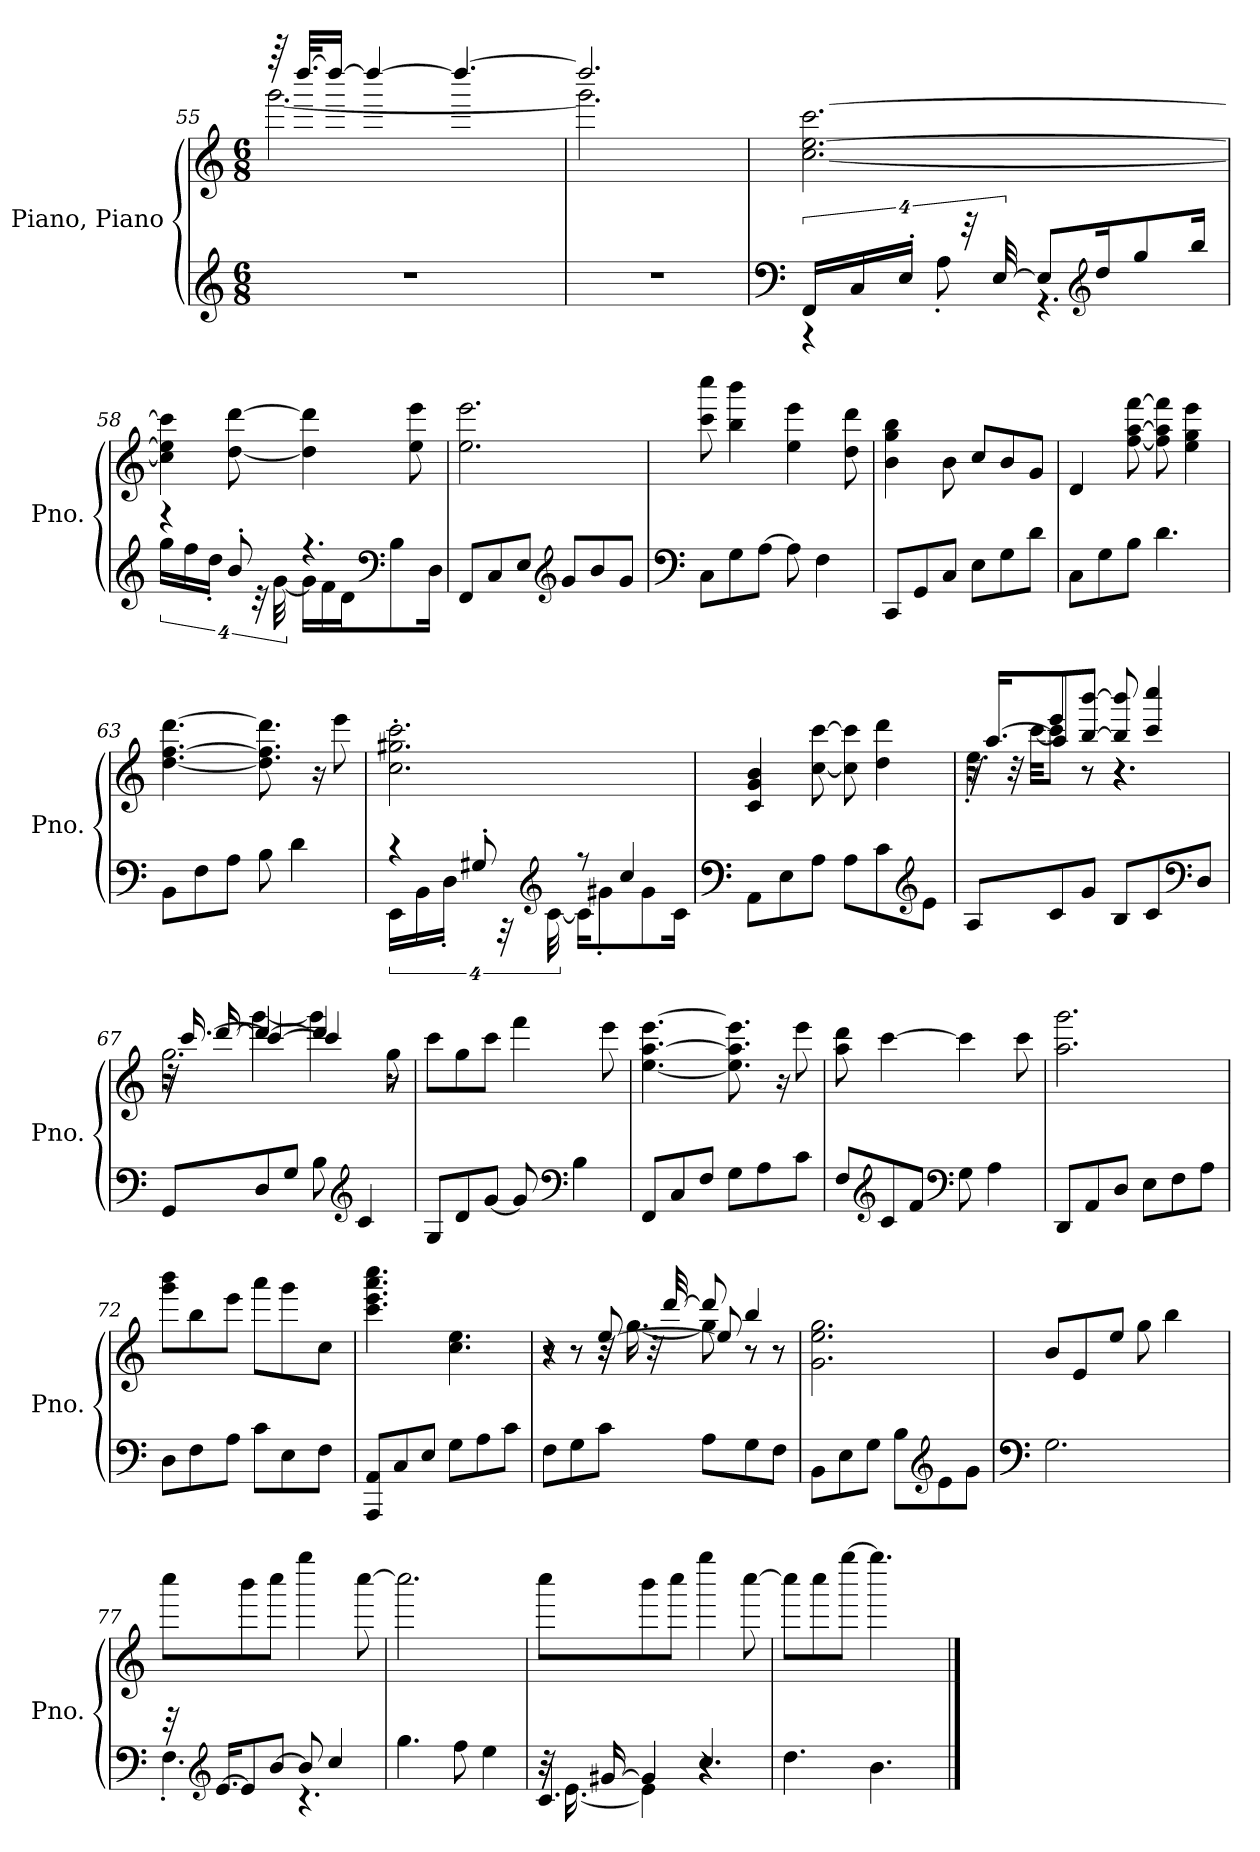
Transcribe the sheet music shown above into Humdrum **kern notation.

**kern	**kern
*part1	*part1
*staff2	*staff1
*I"Piano, Piano	*
*I'Pno.	*
*clefG2	*clefG2
*k[]	*k[]
*M6/8	*M6/8
*MM122	*MM122
=55	=55
*	*^
2.r	64r	[2.ggg\
.	[32.dddd/KLL	.
.	16dddd/JJ_	.
.	4dddd/_	.
.	4.dddd/_	.
!!LO:PB:g=z	!!
=56	=56	=56
*	*MM114	*
2.r	2.dddd/]	2.ggg\]
*	*v	*v
=57	=57
*clefF4	*
*	*MM156
*^	*
32%3FF/L	4r	[2.cc\ [2.ee\ [2.ccc\
32%3C/	.	.
32%3E'/J	.	.
.	8A'\	.
64%3r	.	.
[64%3E/	.	.
8E/L]	4.r	.
*clefG2	*	*
16dd/K	.	.
8gg/	.	.
16bb/Jk	.	.
=58	=58	=58
4r	32%3gg\L	4cc\] 4ee\] 4ccc\]
.	32%3ff\	.
.	32%3dd'\J	.
8b'/	.	[8dd\ [8ddd\
.	64%3r	.
.	[64%3g\	.
4.r	16g\LL]	4dd\] 4ddd\]
.	16f\	.
.	16d\J	.
*clefF4	*	*
.	8B\	.
.	.	8ee\ 8eee\
.	16D\Jk	.
*v	*v	*
=59	=59
8FF/L	2.ee\ 2.eee\
8C/	.
8E/J	.
*clefG2	*
8g/L	.
8b/	.
8g/J	.
=60	=60
*clefF4	*
8C\L	8ccc\ 8cccc\
8G\	4bb\ 4bbb\
[8A\J	.
8A\]	4ee\ 4eee\
4F\	.
.	8dd\ 8ddd\
!!LO:LB:g=z
=61	=61
8CC/L	4b\ 4gg\ 4bb\
8GG/	.
8C/J	8b\
8E\L	8cc/L
8G\	8b/
8d\J	8g/J
=62	=62
8C\L	4d/
8G\	.
8B\J	[8ff\ [8aa\ [8fff\
4.d\	8ff\] 8aa\] 8fff\]
.	4ee\ 4gg\ 4eee\
=63	=63
8BB\L	[4.dd\ [4.ff\ [4.ddd\
8F\	.
8A\J	.
8B\	8.dd\] 8.ff\] 8.ddd\]
4d\	.
.	16r
.	8eee\
=64	=64
*^	*
4r	32%3EE\L	2.cc\' 2.gg#X\' 2.ccc\'
.	32%3BB\	.
.	32%3D'\J	.
8G#X'/	.	.
.	64%3r	.
*clefG2	*	*
.	[64%3c\	.
8r	16c\KL]	.
.	8g#X'\	.
4cc/	.	.
.	8g#\	.
.	16c\Jk	.
*v	*v	*
=65	=65
*clefF4	*
8AA\L	4c/ 4g/ 4b/
8E\	.
8A\J	[8cc\ [8ccc\
8A\L	8cc\] 8ccc\]
8c\	4dd\ 4ddd\
*clefG2	*
8e\J	.
!!LO:LB:g=z
=66	=66
*	*^
*	*	*^
*	*	*	*^
8A/L	8r	16r	32r	4.ee'\
.	.	.	[16.aa/KL	.
.	.	32r	.	.
.	.	[32ccc\KKL	.	.
8c/	8eee/L	8ccc\J]	8aa/J]	.
8g/J	[8bb/ [8bbb/J	8r	8r	.
8B/L	8bb/] 8bbb/]	4.r	4.r	4.r
8c/	4ccc/ 4cccc/	.	.	.
*clefF4	*	*	*	*
8D/J	.	.	.	.
=67	=67	=67	=67	=67
8GG/L	16r	8r	32r	2.gg\
.	.	.	[16.ccc/	.
.	[16ddd/	.	.	.
8D/	4ddd/_	[4ggg\	4ccc/_	.
8G/J	.	.	.	.
8B\	4ddd/]	4ggg\]	4ccc/]	.
*clefG2	*	*	*	*
4c/	.	.	.	.
.	8r	8gg\	8r	.
*	*v	*v	*v	*v
=68	=68
8G/L	8ccc\L
8d/	8gg\
[8g/J	8ccc\J
8g/]	4fff\
*clefF4	*
4B\	.
.	8eee\
=69	=69
8FF/L	[4.ee\ [4.aa\ [4.eee\
8C/	.
8F/J	.
8G\L	8.ee\] 8.aa\] 8.eee\]
8A\	.
.	16r
8c\J	8eee\
!!LO:LB:g=z
=70	=70
8F/L	8aa\ 8ddd\
*clefG2	*
8c/	[4ccc\
8f/J	.
*clefF4	*
8G\	4ccc\]
4A\	.
.	8ccc\
=71	=71
8DD/L	2.aa\ 2.ggg\
8AA/	.
8D/J	.
8E\L	.
8F\	.
8A\J	.
=72	=72
*	*^
*	*	*^
8D\L	8ggg\ 8bbb\L	8.ryy	2ryy
8F\	8bb\	.	.
*	*MM137	*	*
.	.	2ryy	.
8A\J	8eee\J	.	.
*	*MM117	*	*
8c\L	8aaa\L	.	.
8E\	8ggg\	.	16ryy
*	*MM97	*	*
.	.	.	8.ryy
8F\J	8cc\J	.	.
.	.	16ryy	.
*	*v	*v	*v
=73	=73
*	*MM156
8AAA/ 8AA/L	4.ccc\ 4.eee\ 4.aaa\ 4.cccc\
8C/	.
8E/J	.
8G\L	4.cc\ 4.ee\
8A\	.
8c\J	.
=74	=74
*	*^
*	*	*^
8F\L	8r	8r	4r
8G\	8r	8r	.
8c\J	16r	32r	[8ee/
.	.	[16.gg\	.
.	32r	.	.
.	[32ddd/	.	.
8A\L	8ddd/]	8gg\]	8ee/]
8G\	4bb/	8r	8r
8F\J	.	8r	8r
*	*v	*v	*v
!!LO:PB:g=z
=75	=75
8BB\L	2.g\ 2.ee\ 2.gg\
8E\	.
8G\J	.
8B\L	.
*clefG2	*
8e\	.
8g\J	.
=76	=76
*clefF4	*
*	*^
*	*	*^
2.G\	8b/L	8.ryy	2ryy
.	8e/	.	.
*	*MM138	*	*
.	.	2ryy	.
.	8ee/J	.	.
*	*MM121	*	*
.	8gg\	.	.
.	4bb\	.	16ryy
*	*MM103	*	*
.	.	.	8.ryy
.	.	16ryy	.
*	*v	*v	*v
=77	=77
*	*MM130
*^	*
32r	4.F'\	8cccc\L
*clefG2	*	*
[16.e/KL	.	.
8e/]	.	8bbb\
[8b/J	.	8cccc\J
8b/]	4.r	4gggg\
4cc/	.	.
.	.	[8cccc\
*v	*v	*
=78	=78
4.gg\	2.cccc\]
8ff\	.
4ee\	.
=79	=79
*^	*
*	*^	*
16r	32r	4.c/	8cccc\L
.	[16.e\	.	.
[16g#X/	.	.	.
4g#/]	4e\]	.	8bbb\
.	.	.	8cccc\J
*	*	*	*MM112
4.cc/	4.r	4.r	4gggg\
.	.	.	[8cccc\
*v	*v	*v	*
!!LO:LB:g=z
=80	=80
*	*MM94
*	*^
4.dd\	8cccc\L]	2ryy
.	8cccc\	.
.	[8gggg\J	.
*	*MM32	*
4.b\	4.gggg\]	.
.	.	8...ryy
*	*MM130	*
.	.	64ryy
*	*v	*v
==	==
*-	*-
